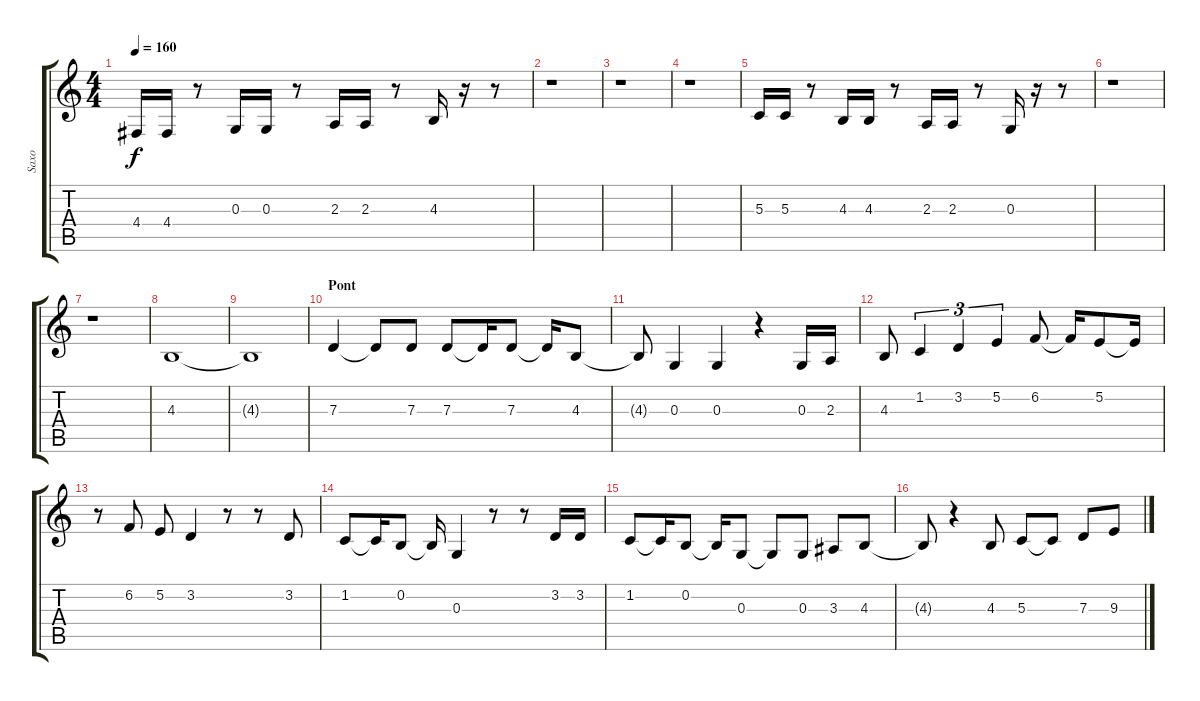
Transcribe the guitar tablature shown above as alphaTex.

\track ("Saxo" "Saxo") {instrument tenorsax}
\staff {score tabs}
\tuning (E4 B3 G3 D3 A2 E2) {hide}
\ts (4 4)
\tempo 160
\clef g2
\ks c
4.4.16{dy f} 4.4.16 r.8 0.3.16 0.3.16 r.8 2.3.16 2.3.16 r.8 4.3.16 r.16 r.8 |
r.1 |
r.1 |
r.1 |
5.3.16 5.3.16 r.8 4.3.16 4.3.16 r.8 2.3.16 2.3.16 r.8 0.3.16 r.16 r.8 |
r.1 |
r.1 |
4.3.1 |
4.3{t}.1 |
\section ("" "Pont")
7.3.4 7.3{t}.8 7.3.8 7.3.8 7.3{t}.16 7.3.8 7.3{t}.16 4.3.8 |
4.3{t}.8 0.3.4 0.3.4 r.4 0.3.16 2.3.16 |
4.3.8 1.2.4{tu (3 2)} 3.2.4{tu (3 2)} 5.2.4{tu (3 2)} 6.2.8 6.2{t}.16 5.2.8 5.2{t}.16 |
r.8 6.2.8 5.2.8 3.2.4 r.8 r.8 3.2.8 |
1.2.8 1.2{t}.16 0.2.8 0.2{t}.16 0.3.4 r.8 r.8 3.2.16 3.2.16 |
1.2.8 1.2{t}.16 0.2.8 0.2{t}.16 0.3.8 0.3{t}.8 0.3.8 3.3.8 4.3.8 |
4.3{t}.8 r.4 4.3.8 5.3.8 5.3{t}.8 7.3.8 9.3.8
